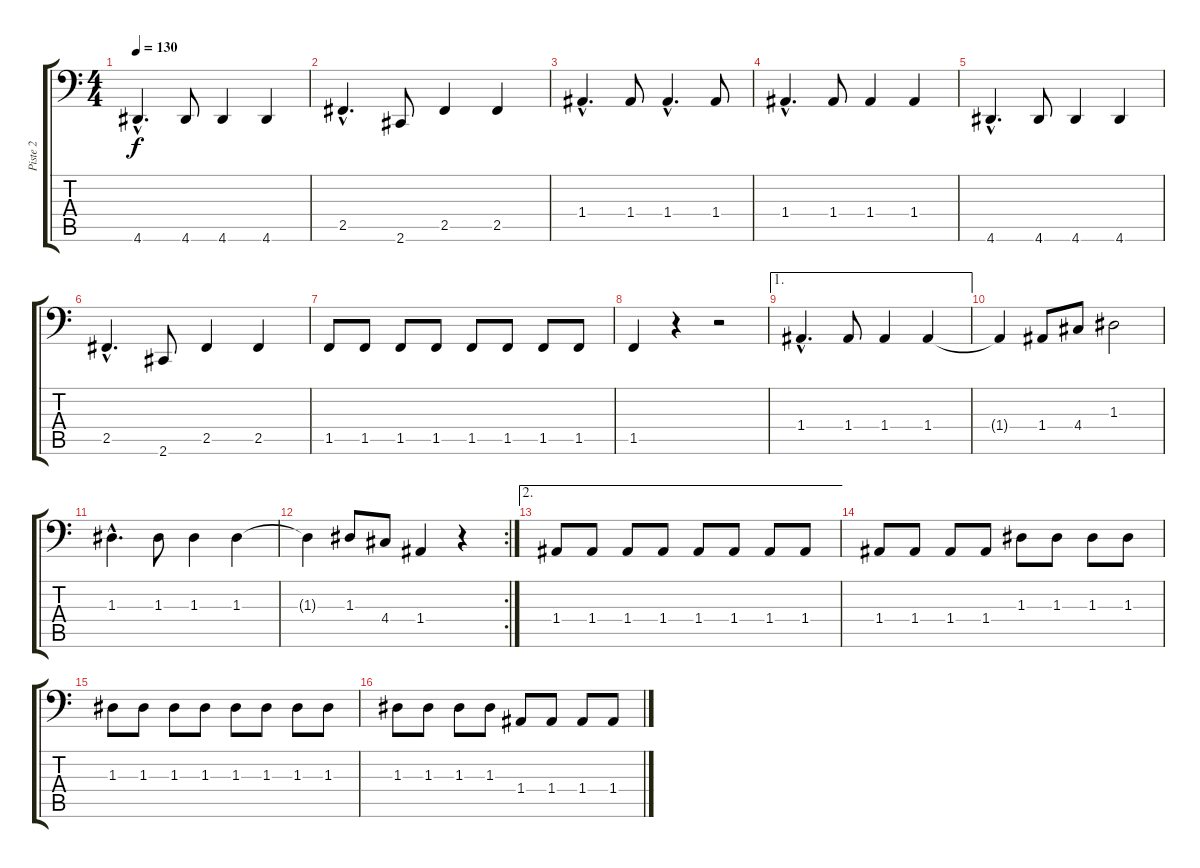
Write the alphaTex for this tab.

\track ("Piste 2" "Piste 2") {instrument electricbasspick}
\staff {score tabs}
\tuning (C3 G2 D2 A1 E1 B0) {hide}
\ts (4 4)
\tempo 130
\clef f4
\ks c
4.6{hac}.4{d dy f} 4.6.8 4.6.4 4.6.4 |
2.5{hac}.4{d} 2.6.8 2.5.4 2.5.4 |
1.4{hac}.4{d} 1.4.8 1.4{hac}.4{d} 1.4.8 |
1.4{hac}.4{d} 1.4.8 1.4.4 1.4.4 |
4.6{hac}.4{d} 4.6.8 4.6.4 4.6.4 |
2.5{hac}.4{d} 2.6.8 2.5.4 2.5.4 |
1.5.8 1.5.8 1.5.8 1.5.8 1.5.8 1.5.8 1.5.8 1.5.8 |
1.5.4 r.4 r.2 |
\ae 1
1.4{hac}.4{d} 1.4.8 1.4.4 1.4.4 |
1.4{t}.4 1.4.8 4.4.8 1.3.2 |
1.3{hac}.4{d} 1.3.8 1.3.4 1.3.4 |
\rc 2
1.3{t}.4 1.3.8 4.4.8 1.4.4 r.4 |
\ae 2
1.4.8 1.4.8 1.4.8 1.4.8 1.4.8 1.4.8 1.4.8 1.4.8 |
1.4.8 1.4.8 1.4.8 1.4.8 1.3.8 1.3.8 1.3.8 1.3.8 |
1.3.8 1.3.8 1.3.8 1.3.8 1.3.8 1.3.8 1.3.8 1.3.8 |
1.3.8 1.3.8 1.3.8 1.3.8 1.4.8 1.4.8 1.4.8 1.4.8
